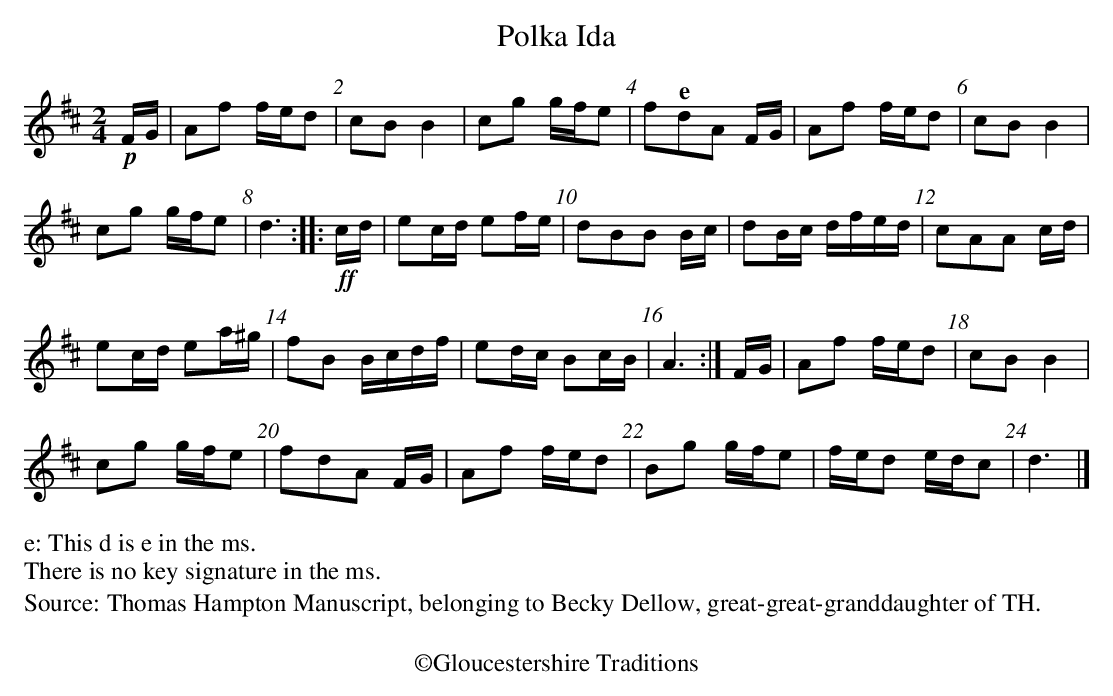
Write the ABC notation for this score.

X:1
T:Polka Ida
U:n=!ff!
M:2/4
L:1/8
K:D (none in ms.)
!p!F/G/| Af f/e/d | cB B2 | cg g/f/e | f"^e"dA\
F/G/| Af f/e/d | cB B2 |
 cg g/f/e | d3::\
nc/d/|ec/d/ ef/e/ | dBB B/c/ | dB/c/ d/f/e/d/ | cAA c/d/ |
 ec/d/ ea/^g/ | fB B/c/d/f/ | ed/c/ Bc/B/ | A3:|F/G/ | Af f/e/d | cBB2 |
cg g/f/e | fdA F/G/ | Af f/e/d | Bg g/f/e | f/e/d e/d/c | d3|]
